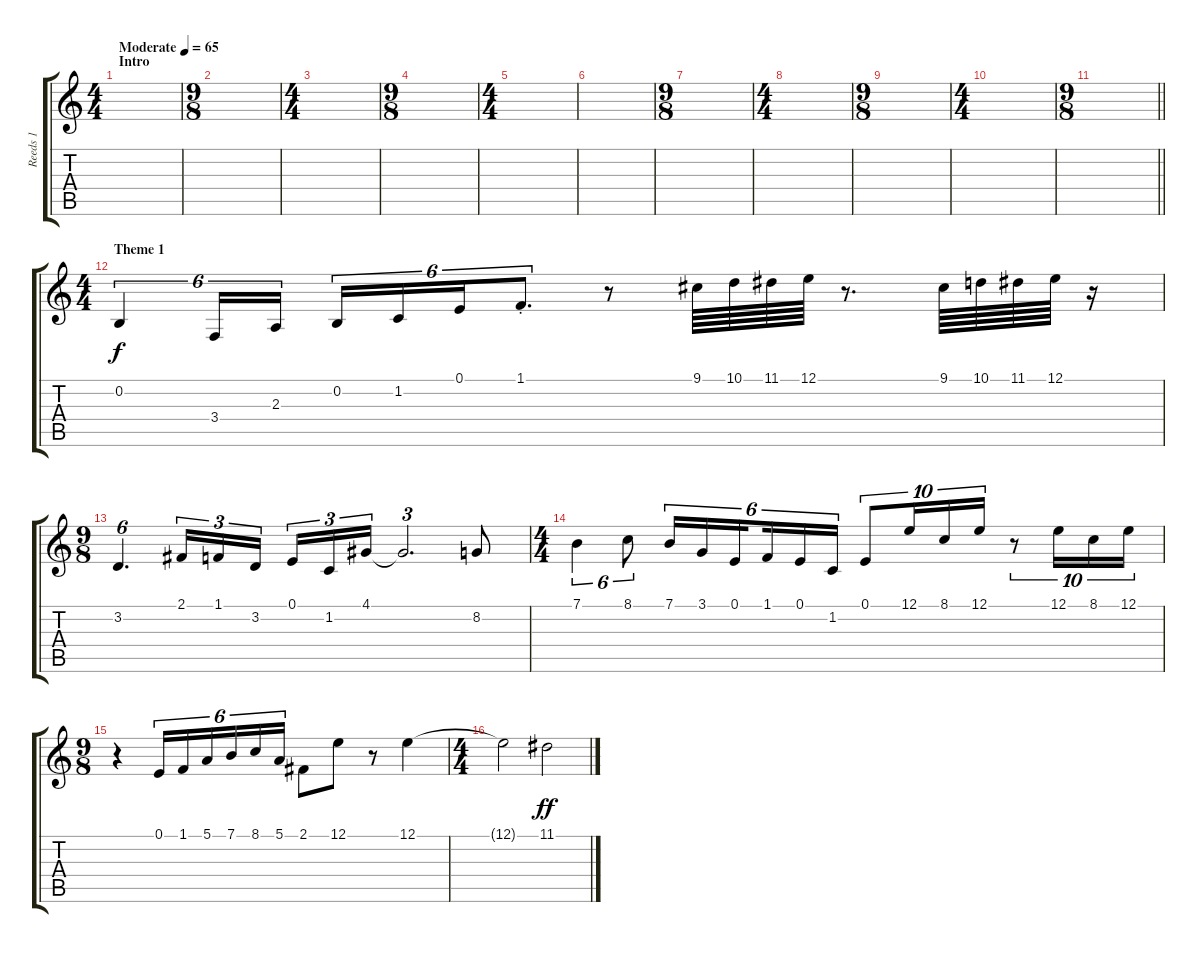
\track ("Reeds 1" "Reeds 1") {instrument clarinet}
\staff {score tabs}
\tuning (E4 B3 G3 D3 A2 E2) {hide}
\ts (4 4)
\section ("" "Intro")
\tempo (65 "Moderate")
\clef g2
\ks c
|
\ts (9 8)
|
\ts (4 4)
|
\ts (9 8)
|
\ts (4 4)
|
|
\ts (9 8)
|
\ts (4 4)
|
\ts (9 8)
|
\ts (4 4)
|
\ts (9 8)
\barLineRight lightlight
|
\ts (4 4)
\section ("" "Theme 1")
0.2.4{tu (6 4)} 3.4.16{tu (6 4)} 2.3.16{tu (6 4)} 0.2.16{tu (6 4)} 1.2.16{tu (6 4)} 0.1.16{tu (6 4)} 1.1{st}.8{d tu (6 4)} r.8 9.1.64 10.1.64 11.1.64 12.1.64 r.8{d} 9.1.64 10.1.64 11.1.64 12.1.64 r.16 |
\ts (9 8)
3.2.4{d tu (6 4)} 2.1.16{tu (3 2)} 1.1.16{tu (3 2)} 3.2.16{tu (3 2)} 0.1.16{tu (3 2)} 1.2.16{tu (3 2)} 4.1.16{tu (3 2)} 4.1{t}.2{d tu (3 2)} 8.2.8 |
\ts (4 4)
7.1.4{tu (6 4)} 8.1.8{tu (6 4)} 7.1.16{tu (6 4)} 3.1.16{tu (6 4)} 0.1.16{tu (6 4) beam splitsecondary} 1.1.16{tu (6 4)} 0.1.16{tu (6 4)} 1.2.16{tu (6 4)} 0.1.8{tu (10 8)} 12.1.16{tu (10 8)} 8.1.16{tu (10 8)} 12.1.16{tu (10 8)} r.8{tu (10 8)} 12.1.16{tu (10 8)} 8.1.16{tu (10 8)} 12.1.16{tu (10 8)} |
\ts (9 8)
r.4 0.1.16{tu (6 4)} 1.1.16{tu (6 4)} 5.1.16{tu (6 4)} 7.1.16{tu (6 4)} 8.1.16{tu (6 4)} 5.1.16{tu (6 4)} 2.1.8 12.1.8 r.8 12.1.4 |
\ts (4 4)
12.1{t}.2 11.1.2{dy ff}
